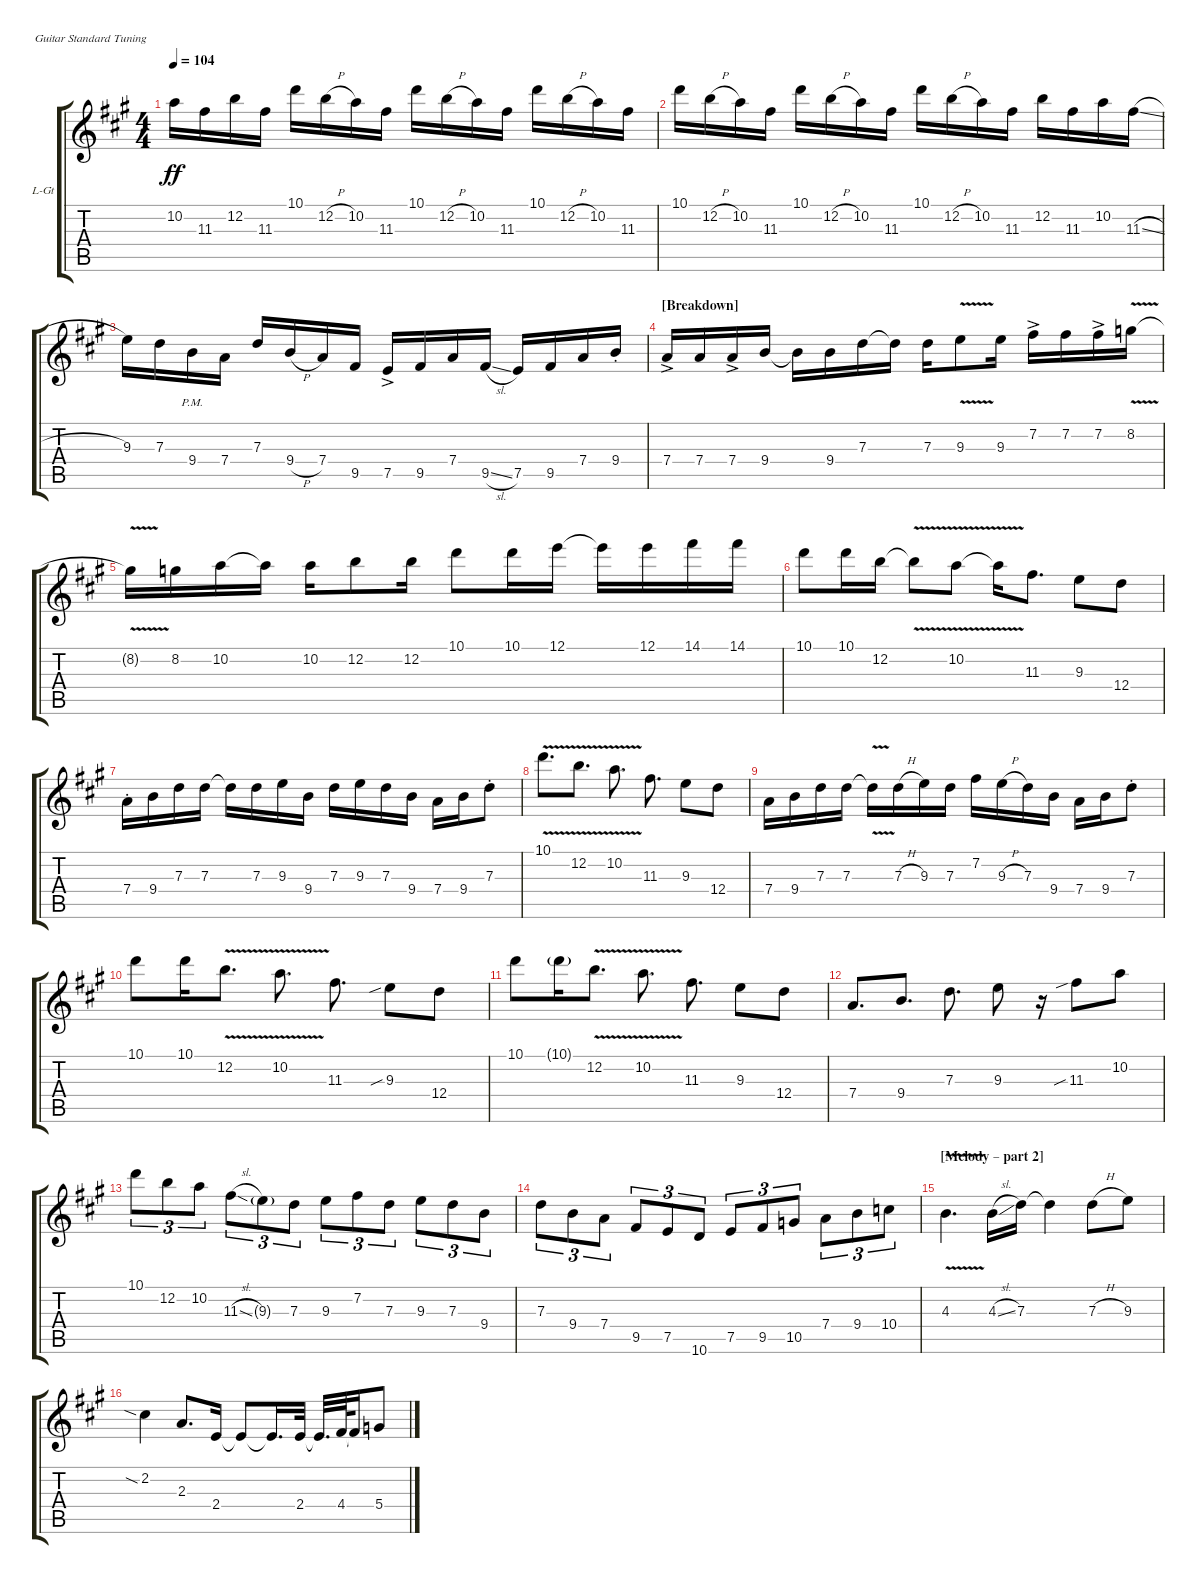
\bracketExtendMode groupsimilarinstruments
\firstSystemTrackNameOrientation horizontal
\otherSystemsTrackNameOrientation horizontal
\track ("Lead Guitar" "L-Gt") {instrument overdrivenguitar}
\staff {score tabs}
\tuning (E4 B3 G3 D3 A2 E2)
\ts (4 4)
\tempo 104
\clef g2
\ks a
10.2.16{dy ff} 11.3.16 12.2.16 11.3.16 10.1.16 12.2{h}.16 10.2.16 11.3.16 10.1.16 12.2{h}.16 10.2.16 11.3.16 10.1.16 12.2{h}.16 10.2.16 11.3.16 |
10.1.16 12.2{h}.16 10.2.16 11.3.16 10.1.16 12.2{h}.16 10.2.16 11.3.16 10.1.16 12.2{h}.16 10.2.16 11.3.16 12.2.16 11.3.16 10.2.16 11.3{sl}.16 |
9.3.16 7.3.16 9.4{pm}.16 7.4.16 7.3.16 9.4{h}.16 7.4.16 9.5.16 7.5{ac}.16 9.5.16 7.4.16 9.5{sl}.16 7.5.16 9.5.16 7.4.16 9.4{st}.16 |
\section ("" "[Breakdown]")
7.4{ac}.16 7.4.16 7.4{ac}.16 9.4.16 9.4{t}.16 9.4.16 7.3.16 7.3{t}.16 7.3.16 9.3{v}.8 9.3.16 7.2{ac}.16 7.2.16 7.2{ac}.16 8.2{v}.16 |
8.2{v t}.16 8.2.16 10.2.16 10.2{t}.16 10.2.16 12.2.8 12.2.16 10.1.8 10.1.16 12.1.16 12.1{t}.16 12.1.16 14.1.16 14.1.16 |
10.1.8 10.1.16 12.2.16 12.2{v t}.8 10.2{v}.8 10.2{v t}.16 11.3.8{d} 9.3.8 12.4.8 |
7.4{st}.16 9.4.16 7.3.16 7.3.16 7.3{t}.16 7.3.16 9.3.16 9.4.16 7.3.16 9.3.16 7.3.16 9.4.16 7.4.16 9.4.16 7.3{st}.8 |
10.1{v}.8{d} 12.2{v}.8{d} 10.2{v}.8{d} 11.3.8{d} 9.3.8 12.4.8 |
7.4.16 9.4.16 7.3.16 7.3.16 7.3{v t}.16 7.3{h}.16 9.3.16 7.3.16 7.2.16 9.3{h}.16 7.3.16 9.4.16 7.4.16 9.4.16 7.3{st}.8 |
10.1.8 10.1.16 12.2{v}.8{d} 10.2{v}.8{d} 11.3.8{d} 9.3{sib}.8 12.4.8 |
10.1.8 10.1{g}.16 12.2{v}.8{d} 10.2{v}.8{d} 11.3.8{d} 9.3.8 12.4.8 |
7.4.8{d} 9.4.8{d} 7.3.8{d} 9.3.8 r.16 11.3{sib}.8 10.2.8 |
10.1.8{tu (3 2)} 12.2.8{tu (3 2)} 10.2.8{tu (3 2)} 11.3{sl}.8{tu (3 2)} 9.3{g}.8{tu (3 2)} 7.3.8{tu (3 2)} 9.3.8{tu (3 2)} 7.2.8{tu (3 2)} 7.3.8{tu (3 2)} 9.3.8{tu (3 2)} 7.3.8{tu (3 2)} 9.4.8{tu (3 2)} |
7.3.8{tu (3 2)} 9.4.8{tu (3 2)} 7.4.8{tu (3 2)} 9.5.8{tu (3 2)} 7.5.8{tu (3 2)} 10.6.8{tu (3 2)} 7.5.8{tu (3 2)} 9.5.8{tu (3 2)} 10.5.8{tu (3 2)} 7.4.8{tu (3 2)} 9.4.8{tu (3 2)} 10.4.8{tu (3 2)} |
\section ("" "[Melody – part 2] ")
4.3{v}.4{d} 4.3{sl}.16 7.3.16 7.3{t}.4 7.3{h}.8 9.3.8 |
2.2{sia}.4 2.3.8{d} 2.4.16 2.4{t}.8 2.4{t}.16{d} 2.4.32 2.4{t}.32{d} 4.4.64 4.4{t}.16 5.4.8
